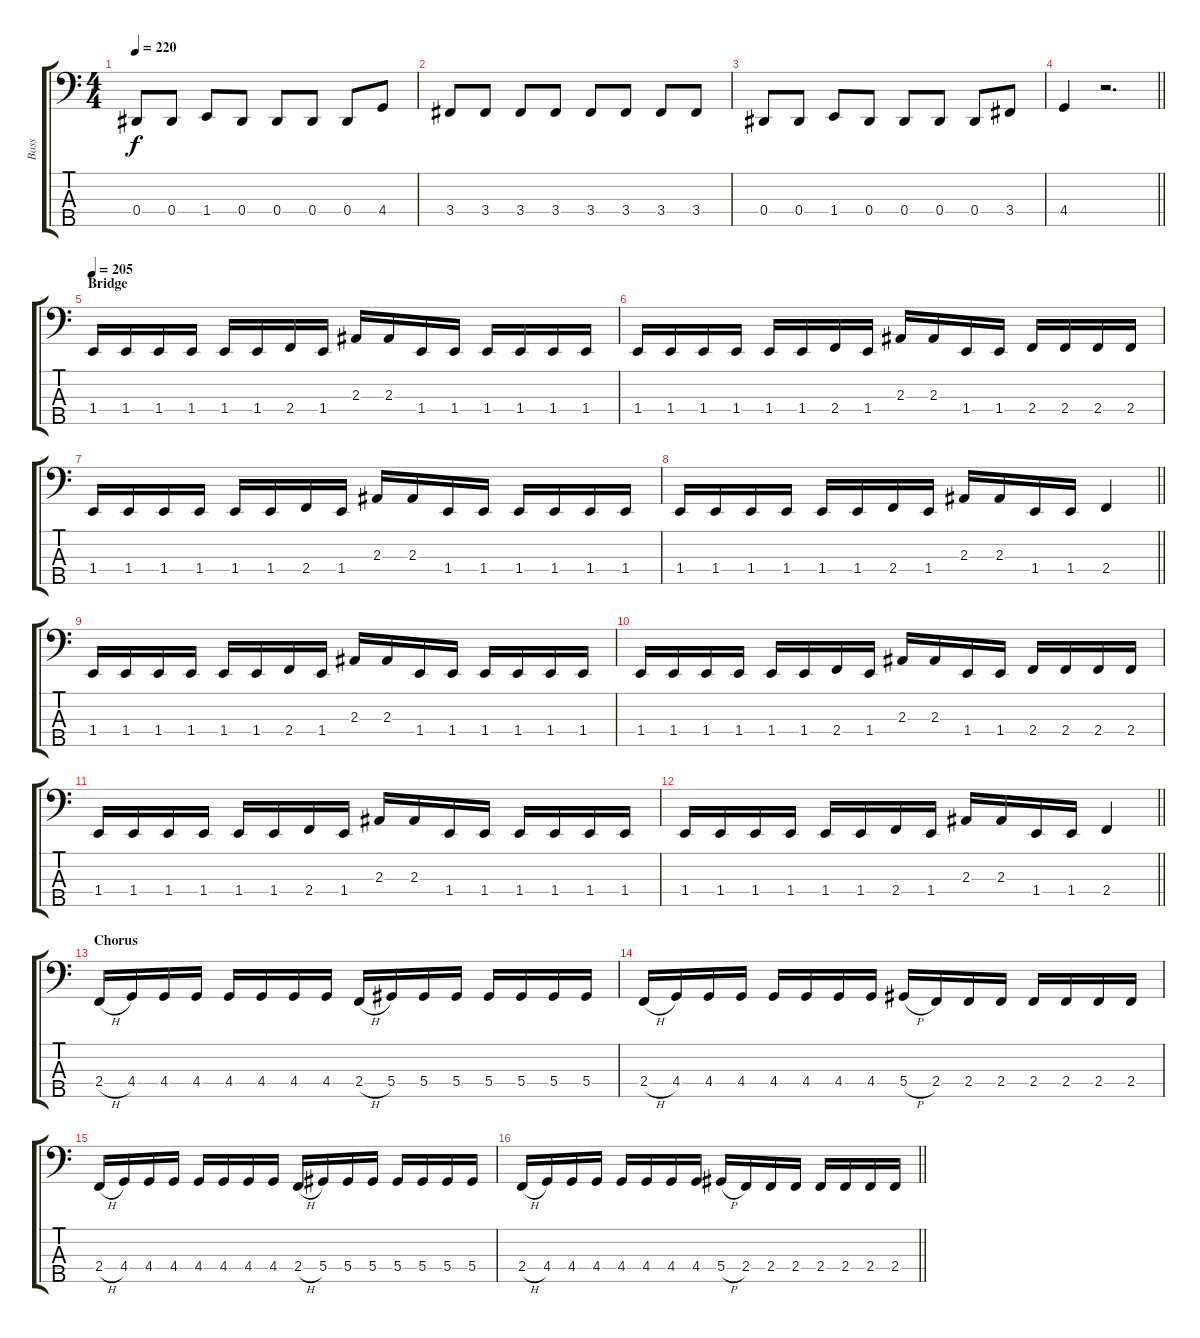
\track ("Bass" "Bass") {instrument electricbassfinger}
\staff {score tabs}
\tuning (Gb2 Db2 Ab1 Eb1 Bb0) {hide}
\ts (4 4)
\section ("" "")
\tempo 220
\clef f4
\ks c
0.4.8{dy f} 0.4.8 1.4.8 0.4.8 0.4.8 0.4.8 0.4.8 4.4.8 |
3.4.8 3.4.8 3.4.8 3.4.8 3.4.8 3.4.8 3.4.8 3.4.8 |
0.4.8 0.4.8 1.4.8 0.4.8 0.4.8 0.4.8 0.4.8 3.4.8 |
\barLineRight lightlight
4.4.4 r.2{d} |
\section ("" "Bridge")
\tempo 205
1.4.16 1.4.16 1.4.16 1.4.16 1.4.16 1.4.16 2.4.16 1.4.16 2.3.16 2.3.16 1.4.16 1.4.16 1.4.16 1.4.16 1.4.16 1.4.16 |
1.4.16 1.4.16 1.4.16 1.4.16 1.4.16 1.4.16 2.4.16 1.4.16 2.3.16 2.3.16 1.4.16 1.4.16 2.4.16 2.4.16 2.4.16 2.4.16 |
1.4.16 1.4.16 1.4.16 1.4.16 1.4.16 1.4.16 2.4.16 1.4.16 2.3.16 2.3.16 1.4.16 1.4.16 1.4.16 1.4.16 1.4.16 1.4.16 |
\barLineRight lightlight
1.4.16 1.4.16 1.4.16 1.4.16 1.4.16 1.4.16 2.4.16 1.4.16 2.3.16 2.3.16 1.4.16 1.4.16 2.4.4 |
\section ("" "")
1.4.16 1.4.16 1.4.16 1.4.16 1.4.16 1.4.16 2.4.16 1.4.16 2.3.16 2.3.16 1.4.16 1.4.16 1.4.16 1.4.16 1.4.16 1.4.16 |
1.4.16 1.4.16 1.4.16 1.4.16 1.4.16 1.4.16 2.4.16 1.4.16 2.3.16 2.3.16 1.4.16 1.4.16 2.4.16 2.4.16 2.4.16 2.4.16 |
1.4.16 1.4.16 1.4.16 1.4.16 1.4.16 1.4.16 2.4.16 1.4.16 2.3.16 2.3.16 1.4.16 1.4.16 1.4.16 1.4.16 1.4.16 1.4.16 |
\barLineRight lightlight
1.4.16 1.4.16 1.4.16 1.4.16 1.4.16 1.4.16 2.4.16 1.4.16 2.3.16 2.3.16 1.4.16 1.4.16 2.4.4 |
\section ("" "Chorus")
2.4{h}.16 4.4.16 4.4.16 4.4.16 4.4.16 4.4.16 4.4.16 4.4.16 2.4{h}.16 5.4.16 5.4.16 5.4.16 5.4.16 5.4.16 5.4.16 5.4.16 |
2.4{h}.16 4.4.16 4.4.16 4.4.16 4.4.16 4.4.16 4.4.16 4.4.16 5.4{h}.16 2.4.16 2.4.16 2.4.16 2.4.16 2.4.16 2.4.16 2.4.16 |
2.4{h}.16 4.4.16 4.4.16 4.4.16 4.4.16 4.4.16 4.4.16 4.4.16 2.4{h}.16 5.4.16 5.4.16 5.4.16 5.4.16 5.4.16 5.4.16 5.4.16 |
\barLineRight lightlight
2.4{h}.16 4.4.16 4.4.16 4.4.16 4.4.16 4.4.16 4.4.16 4.4.16 5.4{h}.16 2.4.16 2.4.16 2.4.16 2.4.16 2.4.16 2.4.16 2.4.16
